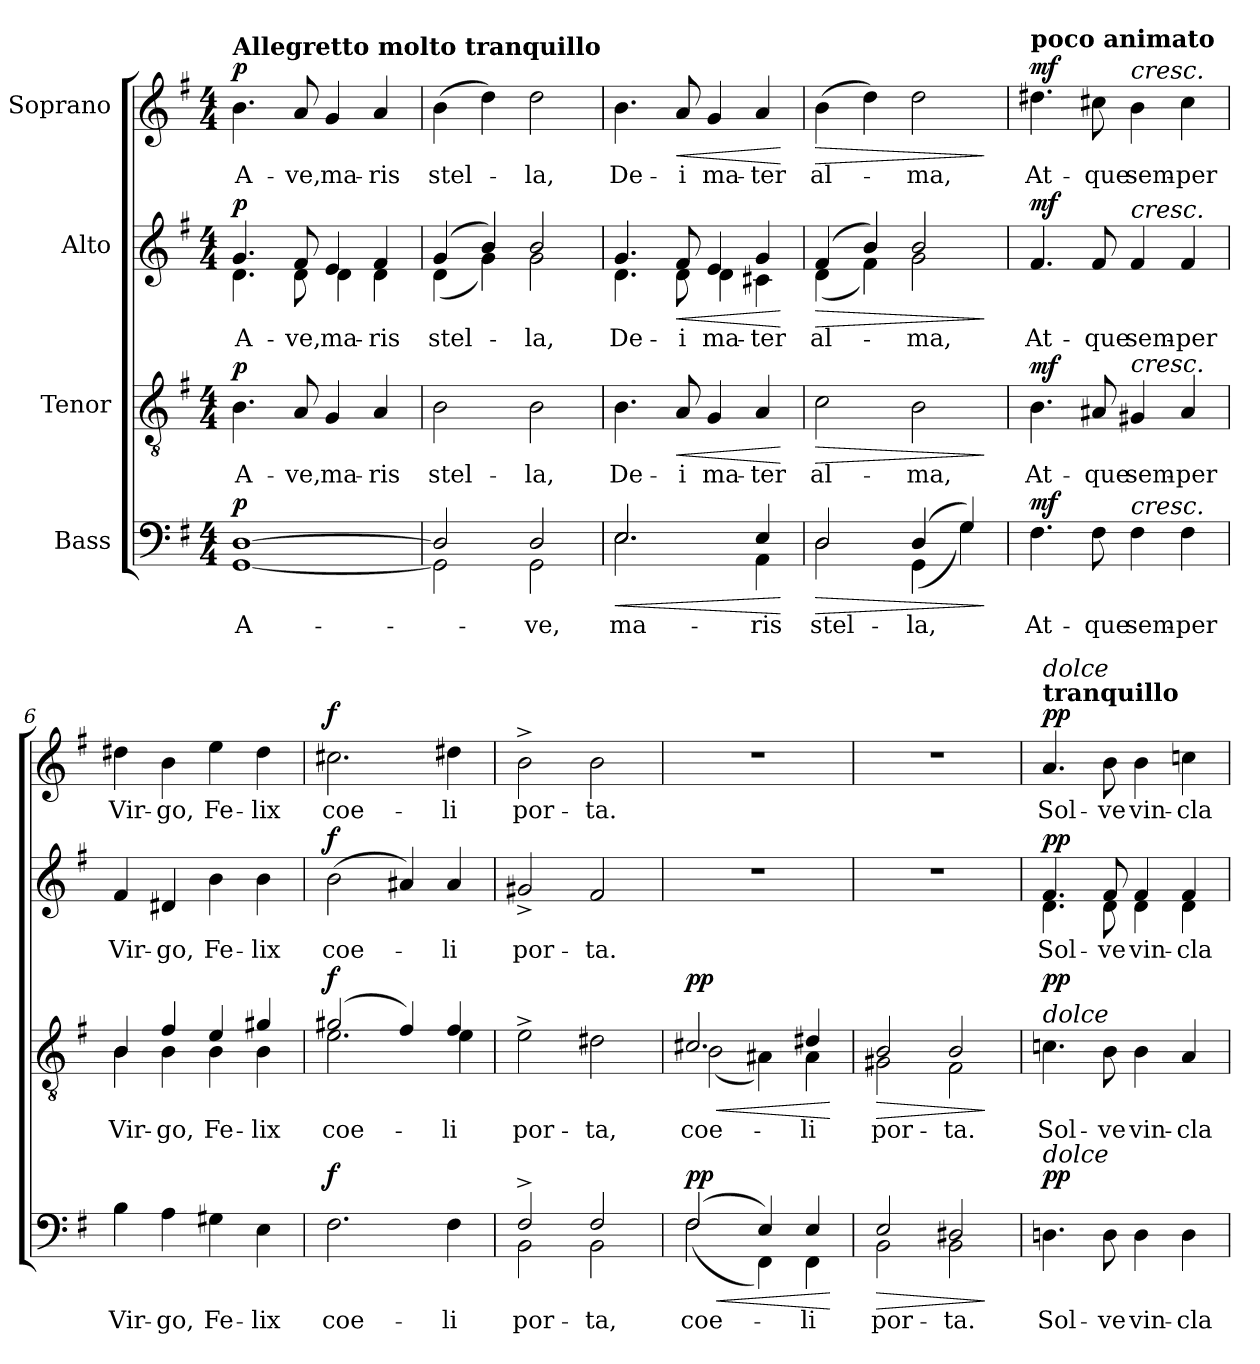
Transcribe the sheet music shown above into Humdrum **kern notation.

**kern	**text	**dynam	**kern	**text	**dynam	**kern	**text	**dynam	**kern	**text	**dynam
*part4	*part4	*part4	*part3	*part3	*part3	*part2	*part2	*part2	*part1	*part1	*part1
*staff4	*staff4	*staff4	*staff3	*staff3	*staff3	*staff2	*staff2	*staff2	*staff1	*staff1	*staff1
*I"Bass	*	*	*I"Tenor	*	*	*I"Alto	*	*	*I"Soprano	*	*
*clefF4	*	*	*clefGv2	*	*	*clefG2	*	*	*clefG2	*	*
*k[f#]	*	*	*k[f#]	*	*	*k[f#]	*	*	*k[f#]	*	*
*M4/4	*	*	*M4/4	*	*	*M4/4	*	*	*M4/4	*	*
*MM108	*	*	*MM108	*	*	*MM108	*	*	*MM108	*	*
=1	=1	=1	=1	=1	=1	=1	=1	=1	=1	=1	=1
*^	*	*	*	*	*	*	*	*	*	*	*
!	!	!	!	!	!	!	!	!	!	!LO:TX:B:t=Allegretto molto tranquillo	!	!
!	!	!LO:LY:b	!LO:DY:a	!	!LO:LY:b	!LO:DY:a	!	!LO:LY:b	!LO:DY:a	!	!LO:LY:b	!LO:DY:a
*	*	*	*	*	*	*	*^	*	*	*	*	*
[1D	[1GG	A-	p	4.B\	A-	p	4.g/	4.d\	A-	p	4.b\	A-	p
!	!	!	!	!	!LO:LY:b	!	!	!	!LO:LY:b	!	!	!LO:LY:b	!
.	.	.	.	8A/	-ve,	.	8f#/	8d\	-ve,	.	8a/	-ve,	.
!	!	!	!	!	!LO:LY:b	!	!	!	!LO:LY:b	!	!	!LO:LY:b	!
.	.	.	.	4G/	ma-	.	4e/	4d\	ma-	.	4g/	ma-	.
!	!	!	!	!	!LO:LY:b	!	!	!	!LO:LY:b	!	!	!LO:LY:b	!
.	.	.	.	4A/	-ris	.	4f#/	4d\	-ris	.	4a/	-ris	.
=2	=2	=2	=2	=2	=2	=2	=2	=2	=2	=2	=2	=2	=2
!	!	!	!	!	!LO:LY:b	!	!	!	!LO:LY:b	!	!	!LO:LY:b	!
2D/]	2GG\]	.	.	2B\	stel-	.	(>4g/	(<4d\	stel-	.	(>4b\	stel-	.
.	.	.	.	.	.	.	4b/)	4g\)	.	.	4dd\)	.	.
!	!	!LO:LY:b	!	!	!LO:LY:b	!	!	!	!LO:LY:b	!	!	!LO:LY:b	!
2D/	2GG\	-ve,	.	2B\	-la,	.	2b/	2g\	-la,	.	2dd\	-la,	.
=3	=3	=3	=3	=3	=3	=3	=3	=3	=3	=3	=3	=3	=3
!	!	!LO:LY:b	!LO:HP:b	!	!LO:LY:b	!	!	!	!LO:LY:b	!	!	!LO:LY:b	!
2.E/	2.E\	ma-	<	4.B\	De-	.	4.g/	4.d\	De-	.	4.b\	De-	.
!	!	!	!	!	!LO:LY:b	!LO:HP:b	!	!	!LO:LY:b	!LO:HP:b	!	!LO:LY:b	!LO:HP:b
.	.	.	.	8A/	-i	<	8f#/	8d\	-i	<	8a/	-i	<
!	!	!	!	!	!LO:LY:b	!	!	!	!LO:LY:b	!	!	!LO:LY:b	!
.	.	.	.	4G/	ma-	.	4e/	4d\	ma-	.	4g/	ma-	.
!	!	!LO:LY:b	!	!	!LO:LY:b	!	!	!	!LO:LY:b	!	!	!LO:LY:b	!
4E/	4AA\	-ris	.	4A/	-ter	.	4g/	4c#X\	-ter	.	4a/	-ter	.
*v	*v	*	*	*	*	*	*v	*v	*	*	*	*	*
.	.	[	.	.	[	.	.	[	.	.	[
=4	=4	=4	=4	=4	=4	=4	=4	=4	=4	=4	=4
!	!LO:LY:b	!LO:HP:b	!	!LO:LY:b	!LO:HP:b	!	!LO:LY:b	!LO:HP:b	!	!LO:LY:b	!LO:HP:b
*^	*	*	*	*	*	*^	*	*	*	*	*
2D/	2D\	stel-	>	2c\	al-	>	(>4f#/	(<4d\	al-	>	(>4b\	al-	>
.	.	.	.	.	.	.	4b/)	4f#\)	.	.	4dd\)	.	.
!	!	!LO:LY:b	!	!	!LO:LY:b	!	!	!	!LO:LY:b	!	!	!LO:LY:b	!
(>4D/	(<4GG\	-la,	.	2B\	-ma,	.	2b/	2g\	-ma,	.	2dd\	-ma,	.
4G/)	4G\)	.	.	.	.	.	.	.	.	.	.	.	.
*v	*v	*	*	*	*	*	*v	*v	*	*	*	*	*
.	.	]	.	.	]	.	.	]	.	.	]
=5	=5	=5	=5	=5	=5	=5	=5	=5	=5	=5	=5
!	!	!	!	!	!	!	!	!	!LO:TX:a:B:t=poco animato	!	!
!	!LO:LY:b	!LO:DY:a	!	!LO:LY:b	!LO:DY:a	!	!LO:LY:b	!LO:DY:a	!	!LO:LY:b	!LO:DY:a
4.F#\	At-	mf	4.B\	At-	mf	4.f#/	At-	mf	4.dd#X\	At-	mf
!	!LO:LY:b	!	!	!LO:LY:b	!	!	!LO:LY:b	!	!	!LO:LY:b	!
8F#\	-que	.	8A#X/	-que	.	8f#/	-que	.	8cc#X\	-que	.
!	!	!	!	!	!	!	!	!	!LO:TX:a:i:t=cresc.	!	!
!	!	!	!	!	!	!LO:TX:a:i:t=cresc.	!	!	!	!	!
!	!	!	!LO:TX:a:i:t=cresc.	!	!	!	!	!	!	!	!
!LO:TX:a:i:t=cresc.	!	!	!	!	!	!	!	!	!	!	!
!	!LO:LY:b	!	!	!LO:LY:b	!	!	!LO:LY:b	!	!	!LO:LY:b	!
4F#\	sem-	.	4G#X/	sem-	.	4f#/	sem-	.	4b\	sem-	.
!	!LO:LY:b	!	!	!LO:LY:b	!	!	!LO:LY:b	!	!	!LO:LY:b	!
4F#\	-per	.	4A#/	-per	.	4f#/	-per	.	4cc#\	-per	.
!!LO:PB:g=z
=6	=6	=6	=6	=6	=6	=6	=6	=6	=6	=6	=6
!	!LO:LY:b	!	!	!LO:LY:b	!	!	!LO:LY:b	!	!	!LO:LY:b	!
*	*	*	*^	*	*	*	*	*	*	*	*
4B\	Vir-	.	4B/	4B\	Vir-	.	4f#/	Vir-	.	4dd#X\	Vir-	.
!	!LO:LY:b	!	!	!	!LO:LY:b	!	!	!LO:LY:b	!	!	!LO:LY:b	!
4A\	-go,	.	4f#/	4B\	-go,	.	4d#X/	-go,	.	4b\	-go,	.
!	!LO:LY:b	!	!	!	!LO:LY:b	!	!	!LO:LY:b	!	!	!LO:LY:b	!
4G#X\	Fe-	.	4e/	4B\	Fe-	.	4b\	Fe-	.	4ee\	Fe-	.
!	!LO:LY:b	!	!	!	!LO:LY:b	!	!	!LO:LY:b	!	!	!LO:LY:b	!
4E\	-lix	.	4g#X/	4B\	-lix	.	4b\	-lix	.	4dd#\	-lix	.
=7	=7	=7	=7	=7	=7	=7	=7	=7	=7	=7	=7	=7
!	!LO:LY:b	!LO:DY:a	!	!	!LO:LY:b	!LO:DY:a	!	!LO:LY:b	!LO:DY:a	!	!LO:LY:b	!LO:DY:a
2.F#\	coe-	f	(>2g#X/	2.e\	coe-	f	(>2b\	coe-	f	2.cc#X\	coe-	f
.	.	.	4f#/)	.	.	.	4a#X/)	.	.	.	.	.
!	!LO:LY:b	!	!	!	!LO:LY:b	!	!	!LO:LY:b	!	!	!LO:LY:b	!
4F#\	-li	.	4f#/	4e\	-li	.	4a#/	-li	.	4dd#X\	-li	.
=8	=8	=8	=8	=8	=8	=8	=8	=8	=8	=8	=8	=8
!	!LO:LY:b	!	!	!	!LO:LY:b	!	!	!LO:LY:b	!	!	!LO:LY:b	!
*^	*	*	*v	*v	*	*	*	*	*	*	*	*
2F#^/	2BB\	por-	.	2e^\	por-	.	2g#X^/	por-	.	2b^\	por-	.
!	!	!LO:LY:b	!	!	!LO:LY:b	!	!	!LO:LY:b	!	!	!LO:LY:b	!
2F#/	2BB\	-ta,	.	2d#X\	-ta,	.	2f#/	-ta.	.	2b\	-ta.	.
=9	=9	=9	=9	=9	=9	=9	=9	=9	=9	=9	=9	=9
!	!	!LO:LY:b	!LO:HP:b	!	!LO:LY:b	!LO:HP:b	!	!	!	!	!	!
*	*	*	*	*^	*	*	*	*	*	*	*	*
!	!	!	!LO:DY:n=1:a	!	!	!	!LO:DY:n=1:a	!	!	!	!	!	!
(>2F#/	(<2F#\	coe-	< pp	2.c#X/	(<2B\	coe-	< pp	1r	.	.	1r	.	.
4E/)	4FF#\)	.	.	.	4A#X\)	.	.	.	.	.	.	.	.
!	!	!LO:LY:b	!	!	!	!LO:LY:b	!	!	!	!	!	!	!
4E/	4FF#\	-li	.	4d#X/	4A#\	-li	.	.	.	.	.	.	.
*v	*v	*	*	*	*	*	*	*	*	*	*	*	*
*	*	*	*v	*v	*	*	*	*	*	*	*	*
.	.	[	.	.	[	.	.	.	.	.	.
=10	=10	=10	=10	=10	=10	=10	=10	=10	=10	=10	=10
!	!LO:LY:b	!LO:HP:b	!	!LO:LY:b	!LO:HP:b	!	!	!	!	!	!
*^	*	*	*^	*	*	*	*	*	*	*	*
2E/	2BB\	por-	>	2B/	2G#X\	por-	>	1r	.	.	1r	.	.
!	!	!LO:LY:b	!	!	!	!LO:LY:b	!	!	!	!	!	!	!
2D#X/	2BB\	-ta.	.	2B/	2F#\	-ta.	.	.	.	.	.	.	.
*v	*v	*	*	*	*	*	*	*	*	*	*	*	*
*	*	*	*v	*v	*	*	*	*	*	*	*	*
.	.	]	.	.	]	.	.	.	.	.	.
=11	=11	=11	=11	=11	=11	=11	=11	=11	=11	=11	=11
!	!	!	!	!	!	!	!	!	!LO:TX:a:B:t=tranquillo	!	!
!	!	!	!	!	!	!	!	!	!LO:TX:a:i:t=dolce	!	!
!	!	!	!	!	!	!LO:TX:a:i:t=dolce	!	!	!	!	!
!	!	!	!LO:TX:a:i:t=dolce	!	!	!	!	!	!	!	!
!LO:TX:a:i:t=dolce	!	!	!	!	!	!	!	!	!	!	!
!	!LO:LY:b	!LO:DY:a	!	!LO:LY:b	!LO:DY:a	!	!LO:LY:b	!LO:DY:a	!	!LO:LY:b	!LO:DY:a
*	*	*	*	*	*	*^	*	*	*	*	*
4.Dn\	Sol-	pp	4.cn\	Sol-	pp	4.f#/	4.d\	Sol-	pp	4.a/	Sol-	pp
!	!LO:LY:b	!	!	!LO:LY:b	!	!	!	!LO:LY:b	!	!	!LO:LY:b	!
8D\	-ve	.	8B\	-ve	.	8f#/	8d\	-ve	.	8b\	-ve	.
!	!LO:LY:b	!	!	!LO:LY:b	!	!	!	!LO:LY:b	!	!	!LO:LY:b	!
4D\	vin-	.	4B\	vin-	.	4f#/	4d\	vin-	.	4b\	vin-	.
!	!LO:LY:b	!	!	!LO:LY:b	!	!	!	!LO:LY:b	!	!	!LO:LY:b	!
4D\	-cla	.	4A/	-cla	.	4f#/	4d\	-cla	.	4ccn\	-cla	.
*	*	*	*	*	*	*v	*v	*	*	*	*	*
=	=	=	=	=	=	=	=	=	=	=	=
*-	*-	*-	*-	*-	*-	*-	*-	*-	*-	*-	*-
